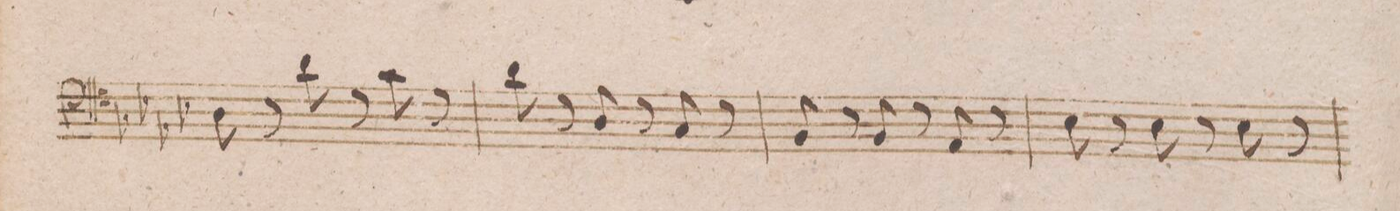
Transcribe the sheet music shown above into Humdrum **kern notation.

**kern
*I"Organo.
*clefF4
*k[b-e-a-d-]
*met(c|)
*M3/4
8D-\
8r
8d-\
8r
8c\
8r
=87
8d-\
8r
8D-/
8r
8C/
8r
=88
8BB-/
8r
8BB-/
8r
8AA-/
8r
=89
8E-\
8r
8E-\
8r
8E-\
8r
=90
*-
